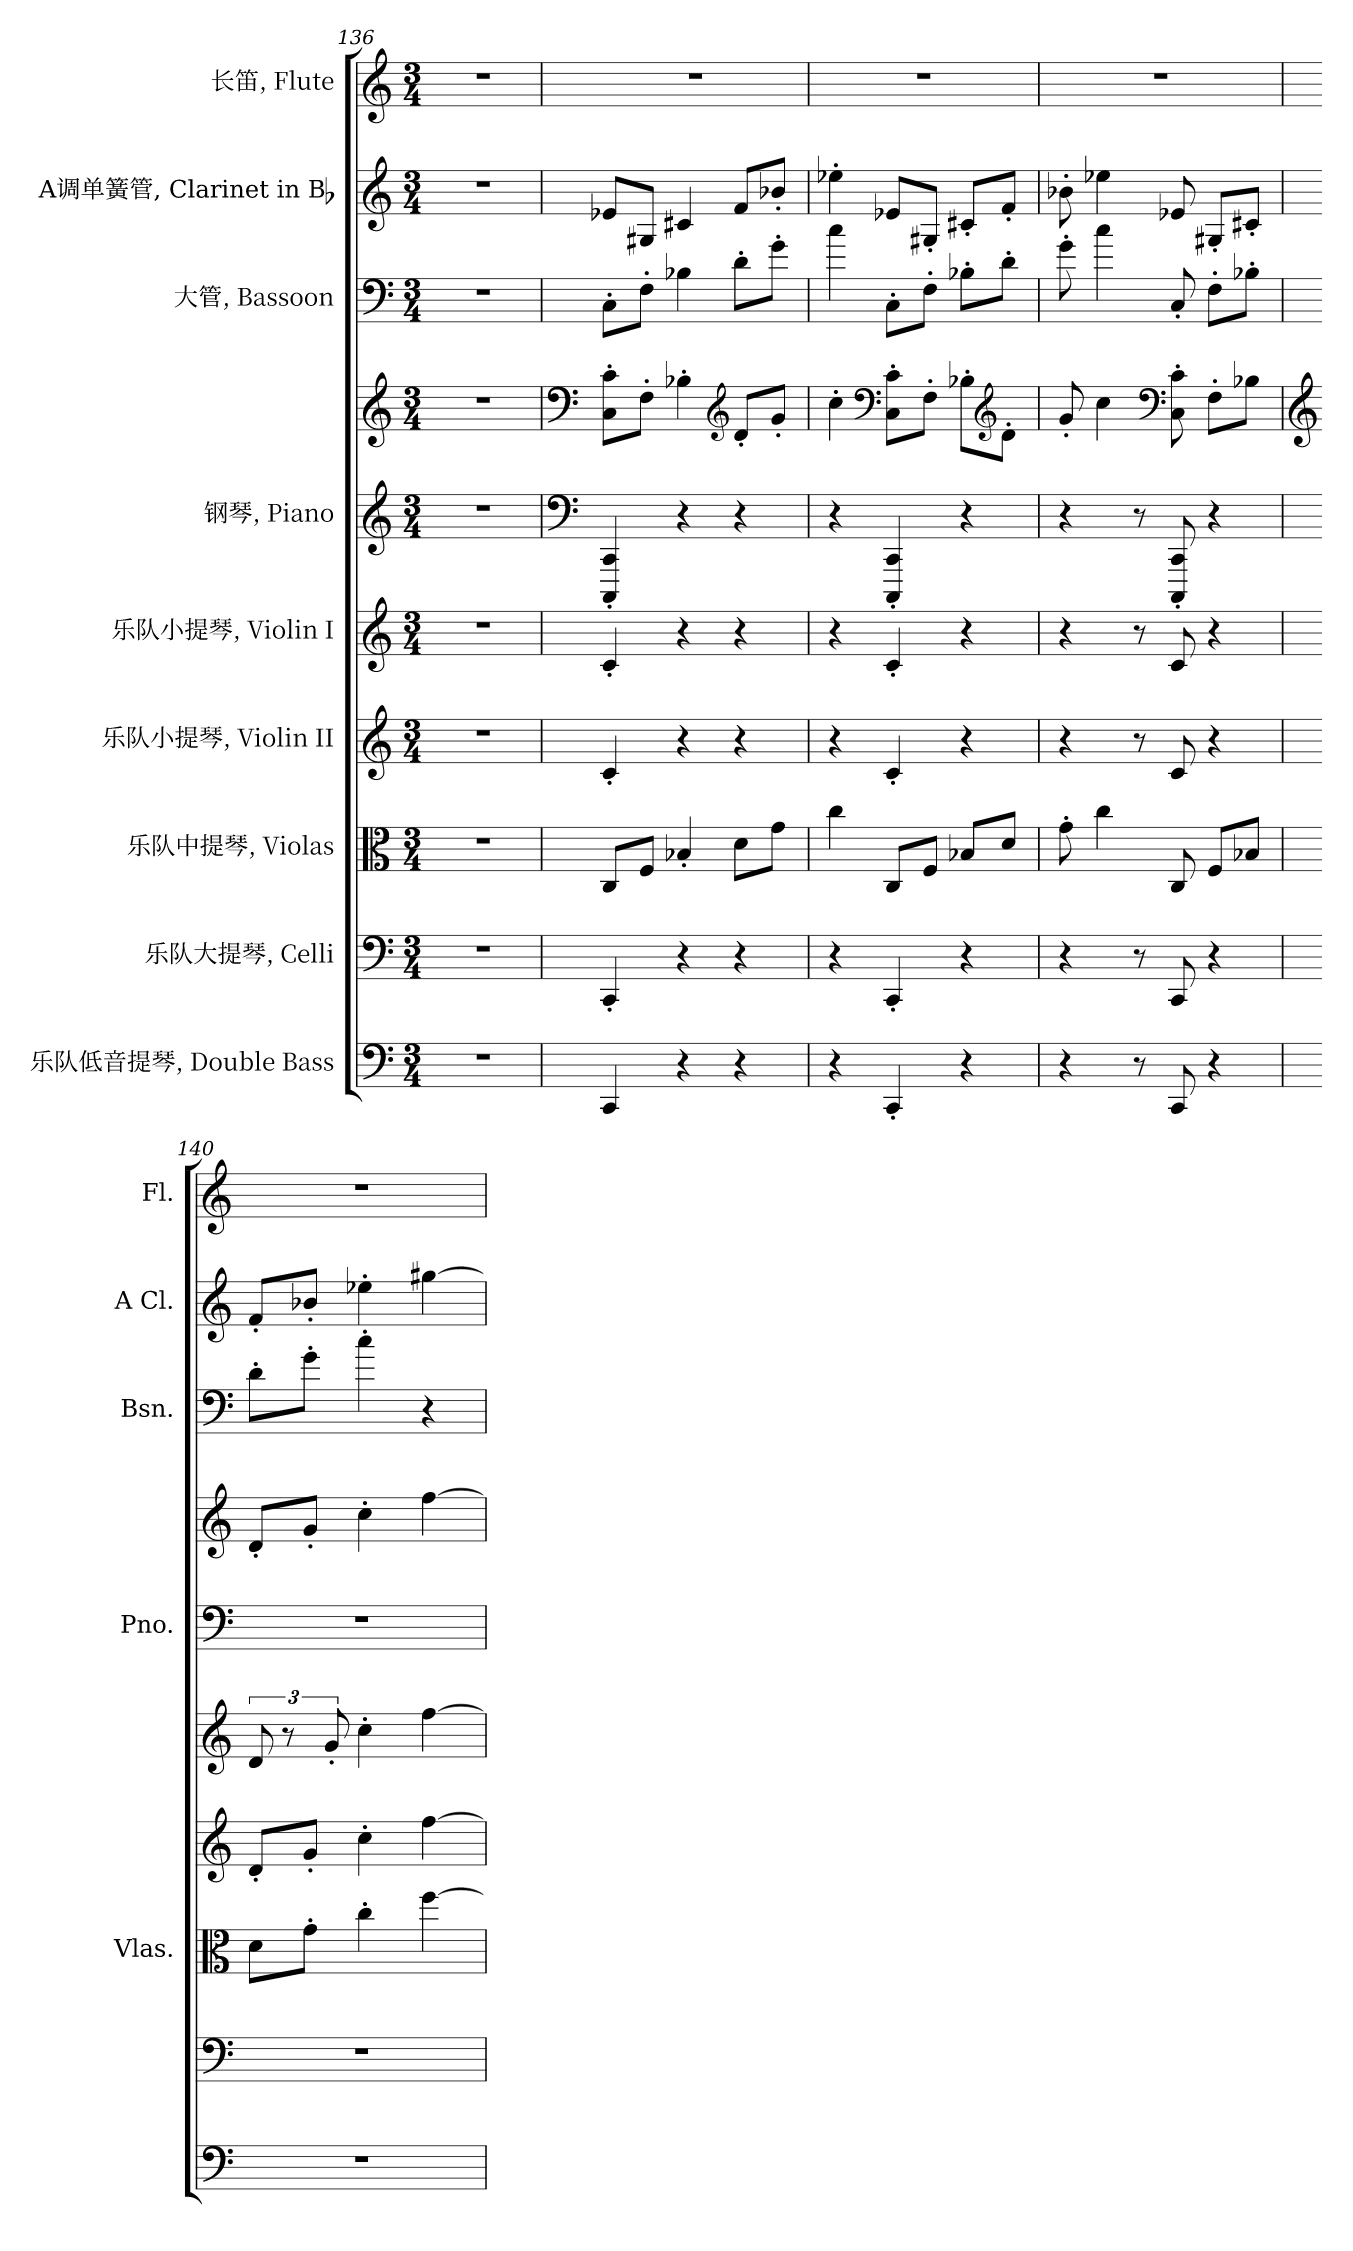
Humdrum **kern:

**kern	**kern	**kern	**kern	**kern	**kern	**kern	**kern	**kern	**kern
*part9	*part8	*part7	*part6	*part5	*part4	*part4	*part3	*part2	*part1
*staff10	*staff9	*staff8	*staff7	*staff6	*staff5	*staff4	*staff3	*staff2	*staff1
*I"乐队低音提琴, Double Bass	*I"乐队大提琴, Celli	*I"乐队中提琴, Violas	*I"乐队小提琴, Violin II	*I"乐队小提琴, Violin I	*I"钢琴, Piano	*	*I"大管, Bassoon	*I"A调单簧管, Clarinet in Bb	*I"长笛, Flute
*	*	*I'Vlas.	*	*	*I'Pno.	*	*I'Bsn.	*I'A Cl.	*I'Fl.
*clefF4	*clefF4	*clefC3	*clefG2	*clefG2	*clefG2	*clefG2	*clefF4	*clefG2	*clefG2
*ITrd7c12	*	*	*	*	*	*	*	*ITrd2c3	*
*k[]	*k[]	*k[]	*k[]	*k[]	*k[]	*k[]	*k[]	*k[f#c#g#]	*k[]
*M3/4	*M3/4	*M3/4	*M3/4	*M3/4	*M3/4	*M3/4	*M3/4	*M3/4	*M3/4
=136	=136	=136	=136	=136	=136	=136	=136	=136	=136
2.r	2.r	2.r	2.r	2.r	2.r	2.r	2.r	2.r	2.r
=137	=137	=137	=137	=137	=137	=137	=137	=137	=137
*	*	*	*	*	*clefF4	*clefF4	*	*	*
4CCC/	4CC'/	8C/L	4c'/	4c'/	4CCC/' 4CC/'	8C\' 8c\'L	8C'\L	8cn/L	2.r
.	.	8F/J	.	.	.	8F'\J	8F'\J	8E#X/J	.
4r	4r	4B-X'/	4r	4r	4r	4B-X'\	4B-X\	4A#X/	.
*	*	*	*	*	*	*clefG2	*	*	*
4r	4r	8d\L	4r	4r	4r	8d'/L	8d'\L	8d/L	.
.	.	8g\J	.	.	.	8g'/J	8g'\J	8gn'/J	.
=138	=138	=138	=138	=138	=138	=138	=138	=138	=138
4r	4r	4cc\	4r	4r	4r	4cc'\	4cc\	4ccn'\	2.r
*	*	*	*	*	*	*clefF4	*	*	*
4CCC'/	4CC'/	8C/L	4c'/	4c'/	4CCC/' 4CC/'	8C\' 8c\'L	8C'\L	8cn/L	.
.	.	8F/J	.	.	.	8F'\J	8F'\J	8E#X'/J	.
4r	4r	8B-X/L	4r	4r	4r	8B-X'\L	8B-X'\L	8A#X'/L	.
*	*	*	*	*	*	*clefG2	*	*	*
.	.	8d/J	.	.	.	8d'\J	8d'\J	8d'/J	.
=139	=139	=139	=139	=139	=139	=139	=139	=139	=139
4r	4r	8g'\	4r	4r	4r	8g'/	8g'\	8gn'\	2.r
.	.	4cc\	.	.	.	4cc\	4cc\	4ccn\	.
8r	8r	.	8r	8r	8r	.	.	.	.
*	*	*	*	*	*	*clefF4	*	*	*
8CCC/	8CC/	8C/	8c/	8c/	8CCC/' 8CC/'	8C\' 8c\'	8C'/	8cn/	.
4r	4r	8F/L	4r	4r	4r	8F'\L	8F'\L	8E#X'/L	.
.	.	8B-X/J	.	.	.	8B-X\J	8B-X'\J	8A#X'/J	.
!!LO:PB:g=z
=140	=140	=140	=140	=140	=140	=140	=140	=140	=140
*	*	*	*	*	*	*clefG2	*	*	*
2.r	2.r	8d\L	8d'/L	12d/	2.r	8d'/L	8d'\L	8d'/L	2.r
.	.	.	.	12r	.	.	.	.	.
.	.	8g'\J	8g'/J	.	.	8g'/J	8g'\J	8gn'/J	.
.	.	.	.	12g'/	.	.	.	.	.
.	.	4cc'\	4cc'\	4cc'\	.	4cc'\	4cc'\	4ccn'\	.
.	.	[4ff\	[4ff\	[4ff\	.	[4ff\	4r	[4ee#X\	.
=	=	=	=	=	=	=	=	=	=
*-	*-	*-	*-	*-	*-	*-	*-	*-	*-
